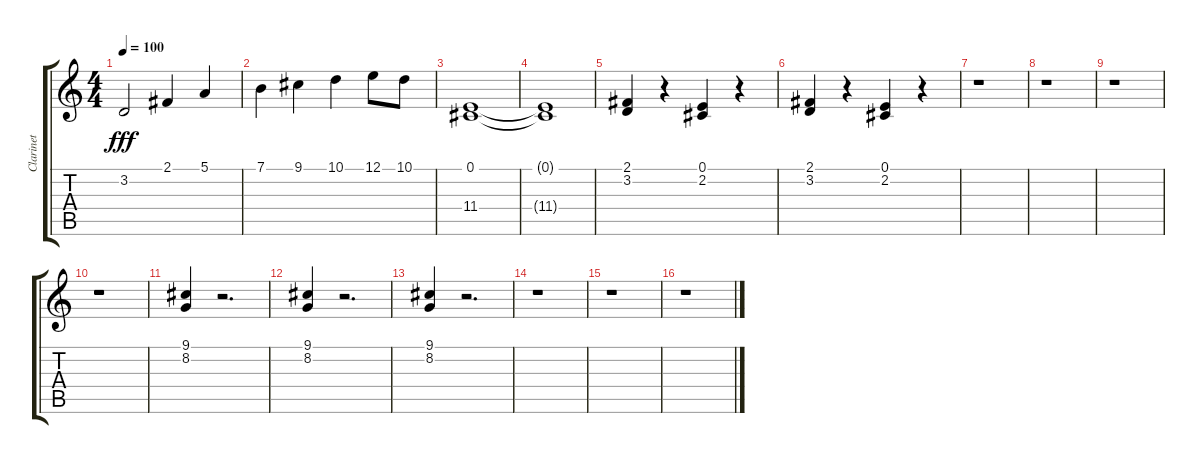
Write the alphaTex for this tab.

\track ("Clarinet" "Clarinet") {instrument clarinet}
\staff {score tabs}
\tuning (E4 B3 G3 D3 A2 E2) {hide}
\ts (4 4)
\tempo 100
\clef g2
\ks c
3.2.2{dy fff} 2.1.4 5.1.4 |
7.1.4 9.1.4 10.1.4 12.1.8 10.1.8 |
(0.1 11.4).1 |
(0.1{t} 11.4{t}).1 |
(2.1 3.2).4 r.4 (0.1 2.2).4 r.4 |
(2.1 3.2).4 r.4 (0.1 2.2).4 r.4 |
r.1 |
r.1 |
r.1 |
r.1 |
(9.1 8.2).4 r.2{d} |
(9.1 8.2).4 r.2{d} |
(9.1 8.2).4 r.2{d} |
r.1 |
r.1 |
r.1
